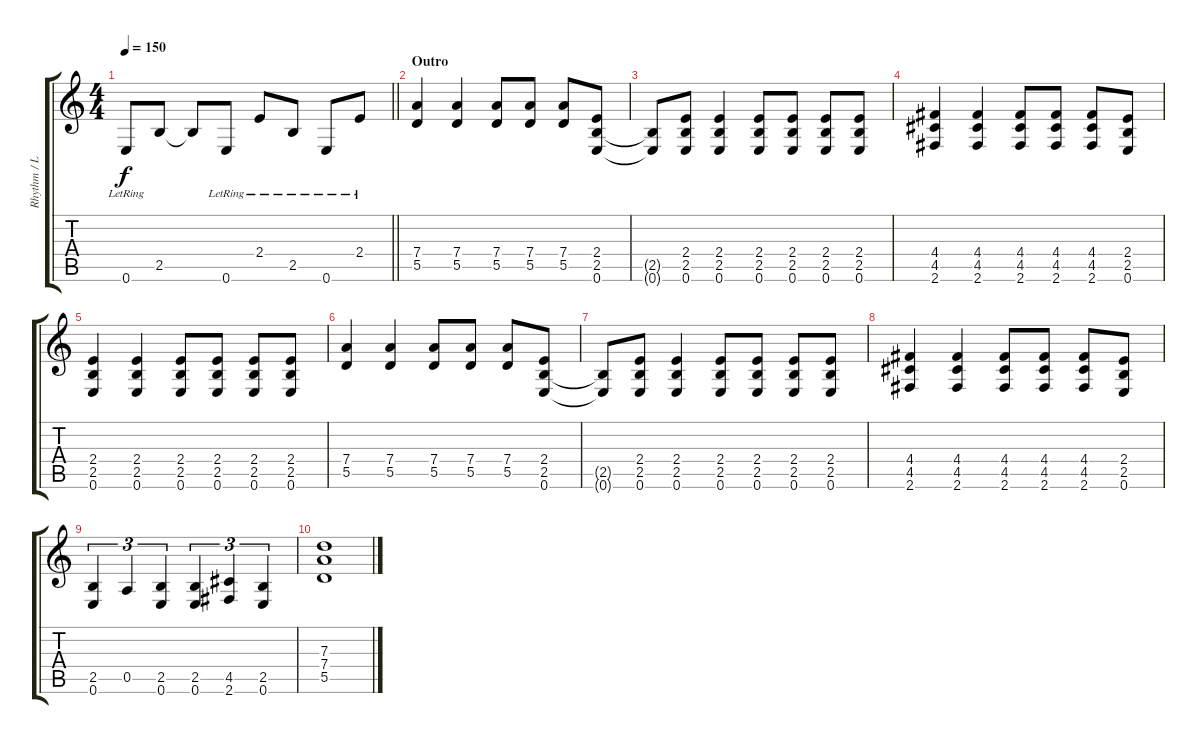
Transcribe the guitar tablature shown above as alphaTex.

\track ("Rhythm / Lead" "Rhythm / L") {instrument electricguitarclean}
\staff {score tabs}
\tuning (E4 B3 G3 D3 A2 E2) {hide}
\ts (4 4)
\tempo 150
\clef g2
\barLineRight lightlight
\ks c
0.6{lr}.8{dy f} 2.5{t}.8 2.5{t}.8 0.6{lr}.8 2.4{lr}.8 2.5{lr}.8 0.6{lr}.8 2.4{lr}.8 |
\section ("" "Outro")
(7.4 5.5).4{volume 16 instrument electricguitarclean} (7.4 5.5).4 (7.4 5.5).8 (7.4 5.5).8 (7.4 5.5).8 (2.4 2.5 0.6).8 |
(2.5{t} 0.6{t}).8 (2.4 2.5 0.6).8 (2.4 2.5 0.6).4 (2.4 2.5 0.6).8 (2.4 2.5 0.6).8 (2.4 2.5 0.6).8 (2.4 2.5 0.6).8 |
(4.4 4.5 2.6).4 (4.4 4.5 2.6).4 (4.4 4.5 2.6).8 (4.4 4.5 2.6).8 (4.4 4.5 2.6).8 (2.4 2.5 0.6).8 |
(2.4 2.5 0.6).4 (2.4 2.5 0.6).4 (2.4 2.5 0.6).8 (2.4 2.5 0.6).8 (2.4 2.5 0.6).8 (2.4 2.5 0.6).8 |
(7.4 5.5).4 (7.4 5.5).4 (7.4 5.5).8 (7.4 5.5).8 (7.4 5.5).8 (2.4 2.5 0.6).8 |
(2.5{t} 0.6{t}).8 (2.4 2.5 0.6).8 (2.4 2.5 0.6).4 (2.4 2.5 0.6).8 (2.4 2.5 0.6).8 (2.4 2.5 0.6).8 (2.4 2.5 0.6).8 |
(4.4 4.5 2.6).4 (4.4 4.5 2.6).4 (4.4 4.5 2.6).8 (4.4 4.5 2.6).8 (4.4 4.5 2.6).8 (2.4 2.5 0.6).8 |
(2.5 0.6).4{tu (3 2)} 0.5.4{tu (3 2)} (2.5 0.6).4{tu (3 2)} (2.5 0.6).4{tu (3 2)} (4.5 2.6).4{tu (3 2)} (2.5 0.6).4{tu (3 2)} |
(7.3 7.4 5.5).1
